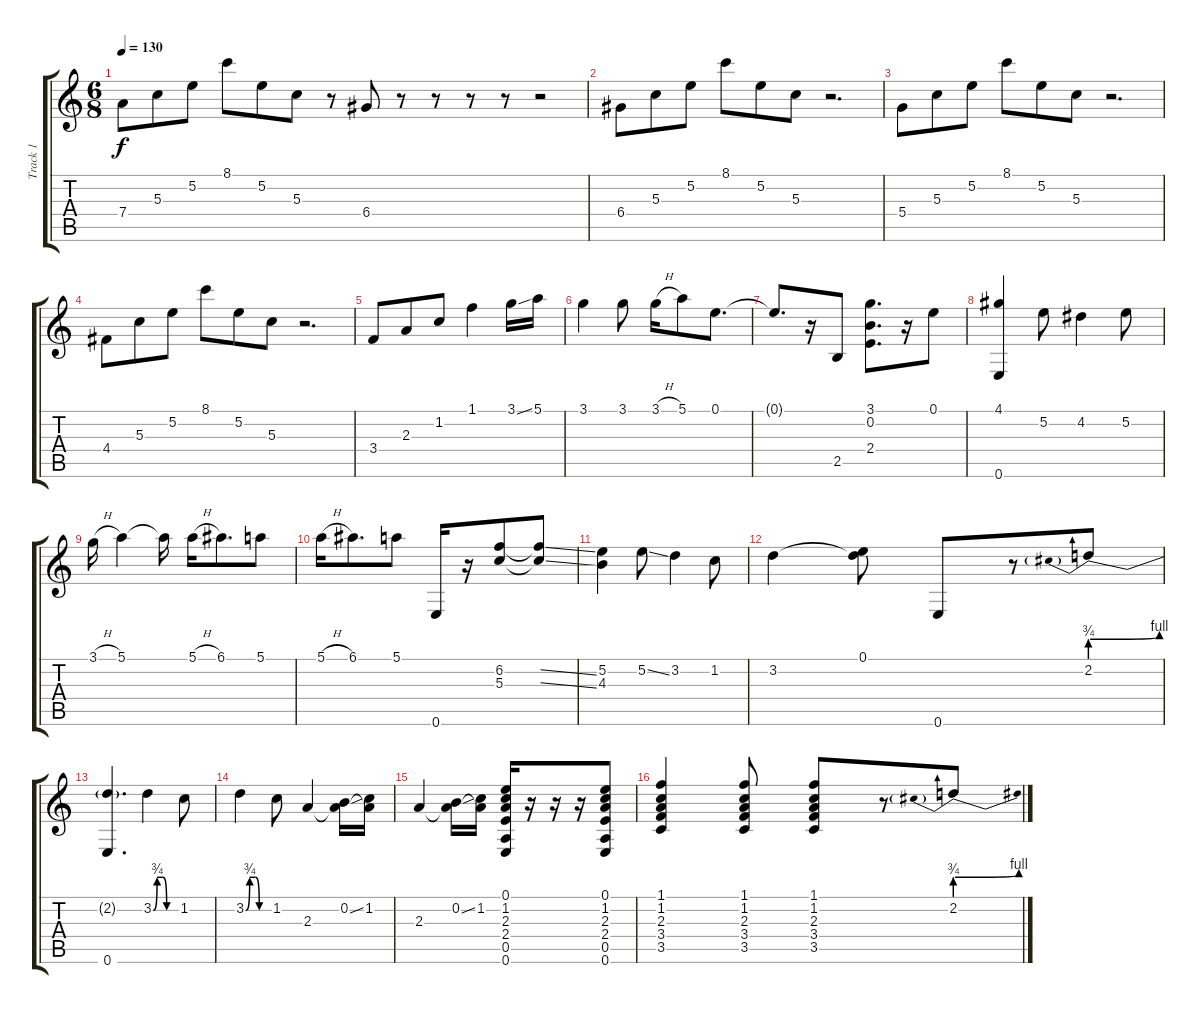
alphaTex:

\track ("Track 1" "Track 1") {instrument acousticguitarsteel}
\staff {score tabs}
\tuning (E4 B3 G3 D3 A2 E2) {hide}
\ts (6 8)
\tempo 130
\clef g2
\ks c
7.4.8{dy f} 5.3.8 5.2.8 8.1.8 5.2.8 5.3.8 r.8 6.4.8 r.8 r.8 r.8 r.8 r.2 |
6.4.8 5.3.8 5.2.8 8.1.8 5.2.8 5.3.8 r.2{d} |
5.4.8 5.3.8 5.2.8 8.1.8 5.2.8 5.3.8 r.2{d} |
4.4.8 5.3.8 5.2.8 8.1.8 5.2.8 5.3.8 r.2{d} |
3.4.8 2.3.8 1.2.8 1.1.4 3.1{ss}.16 5.1.16 |
3.1.4 3.1.8 3.1{h}.16 5.1.8 0.1.8{d} |
0.1{t}.8{d} r.16 2.5.8 (3.1 0.2 2.4).8{d} r.16 0.1.8 |
(4.1 0.6).4 5.2.8 4.2.4 5.2.8 |
3.1{h}.16 5.1.4 5.1{t}.16 5.1{h}.16 6.1.8{d} 5.1.8 |
5.1{h}.16 6.1.8{d} 5.1.8 0.6.16 r.16 (6.2 5.3).8 (6.2{ss t} 5.3{ss t}).8 |
(5.2 4.3).4 5.2{ss}.8 3.2.4 1.2.8 |
3.2.4 (0.1 3.2{t}).8 0.6.8 r.8 2.2{be (prebendbend 0 3 60 4)}.8 |
(2.2{t} 0.6).4{d} 3.2{be (custom 0 0 10 3 25 3 35 0 60 0)}.4 1.2.8 |
3.2{be (custom 0 0 10 3 25 3 35 0 60 0)}.4 1.2.8 2.3.4 (0.2{ss} 2.3{t}).16 (1.2 2.3{t}).16 |
2.3.4 (0.2{ss} 2.3{t}).16 (1.2 2.3{t}).16 (0.1 1.2 2.3 2.4 0.5 0.6).16 r.16 r.16 r.16 (0.1 1.2 2.3 2.4 0.5 0.6).8 |
(1.1 1.2 2.3 3.4 3.5).4 (1.1 1.2 2.3 3.4 3.5).8 (1.1 1.2 2.3 3.4 3.5).8 r.8 2.2{be (prebendbend 0 3 60 4)}.8
